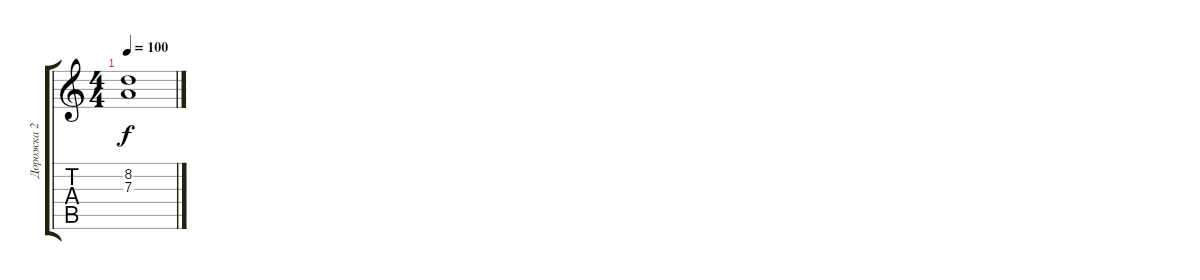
\track ("Дорожка 2" "Дорожка 2") {instrument overdrivenguitar}
\staff {score tabs}
\tuning (B3 Gb3 D3 A2 E2 B1) {hide}
\ts (4 4)
\tempo 100
\clef g2
\ks c
(8.2{t} 7.3{t}).1{dy f}
